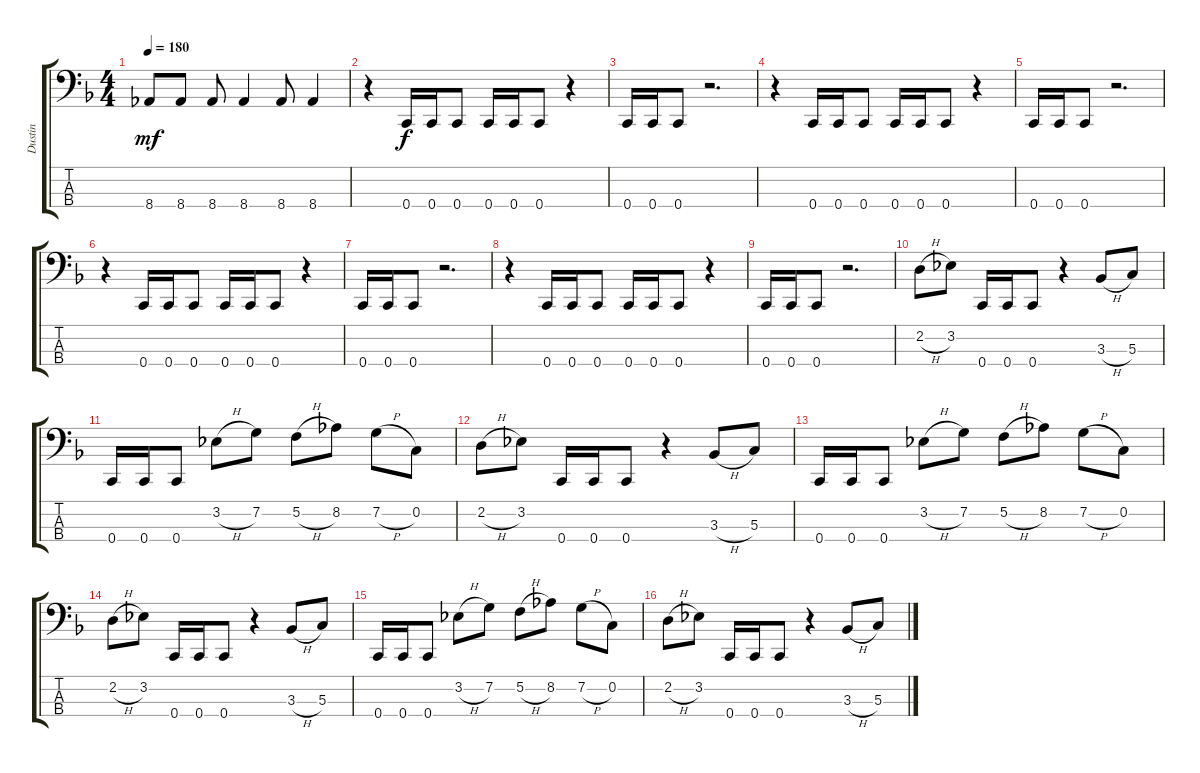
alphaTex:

\track ("Dustin" "Dustin") {instrument electricbasspick}
\staff {score tabs}
\tuning (F2 C2 G1 C1) {hide}
\ts (4 4)
\tempo 180
\clef f4
\ks f
8.4{t}.8{dy mf} 8.4.8 8.4.8 8.4.4 8.4.8 8.4.4 |
r.4 0.4.16{dy f} 0.4.16 0.4.8 0.4.16 0.4.16 0.4.8 r.4 |
0.4.16 0.4.16 0.4.8 r.2{d} |
r.4 0.4.16 0.4.16 0.4.8 0.4.16 0.4.16 0.4.8 r.4 |
0.4.16 0.4.16 0.4.8 r.2{d} |
r.4 0.4.16 0.4.16 0.4.8 0.4.16 0.4.16 0.4.8 r.4 |
0.4.16 0.4.16 0.4.8 r.2{d} |
r.4 0.4.16 0.4.16 0.4.8 0.4.16 0.4.16 0.4.8 r.4 |
0.4.16 0.4.16 0.4.8 r.2{d} |
2.2{h}.8 3.2.8 0.4.16 0.4.16 0.4.8 r.4 3.3{h}.8 5.3.8 |
0.4.16 0.4.16 0.4.8 3.2{h}.8 7.2.8 5.2{h}.8 8.2.8 7.2{h}.8 0.2.8 |
2.2{h}.8 3.2.8 0.4.16 0.4.16 0.4.8 r.4 3.3{h}.8 5.3.8 |
0.4.16 0.4.16 0.4.8 3.2{h}.8 7.2.8 5.2{h}.8 8.2.8 7.2{h}.8 0.2.8 |
2.2{h}.8 3.2.8 0.4.16 0.4.16 0.4.8 r.4 3.3{h}.8 5.3.8 |
0.4.16 0.4.16 0.4.8 3.2{h}.8 7.2.8 5.2{h}.8 8.2.8 7.2{h}.8 0.2.8 |
2.2{h}.8 3.2.8 0.4.16 0.4.16 0.4.8 r.4 3.3{h}.8 5.3.8
